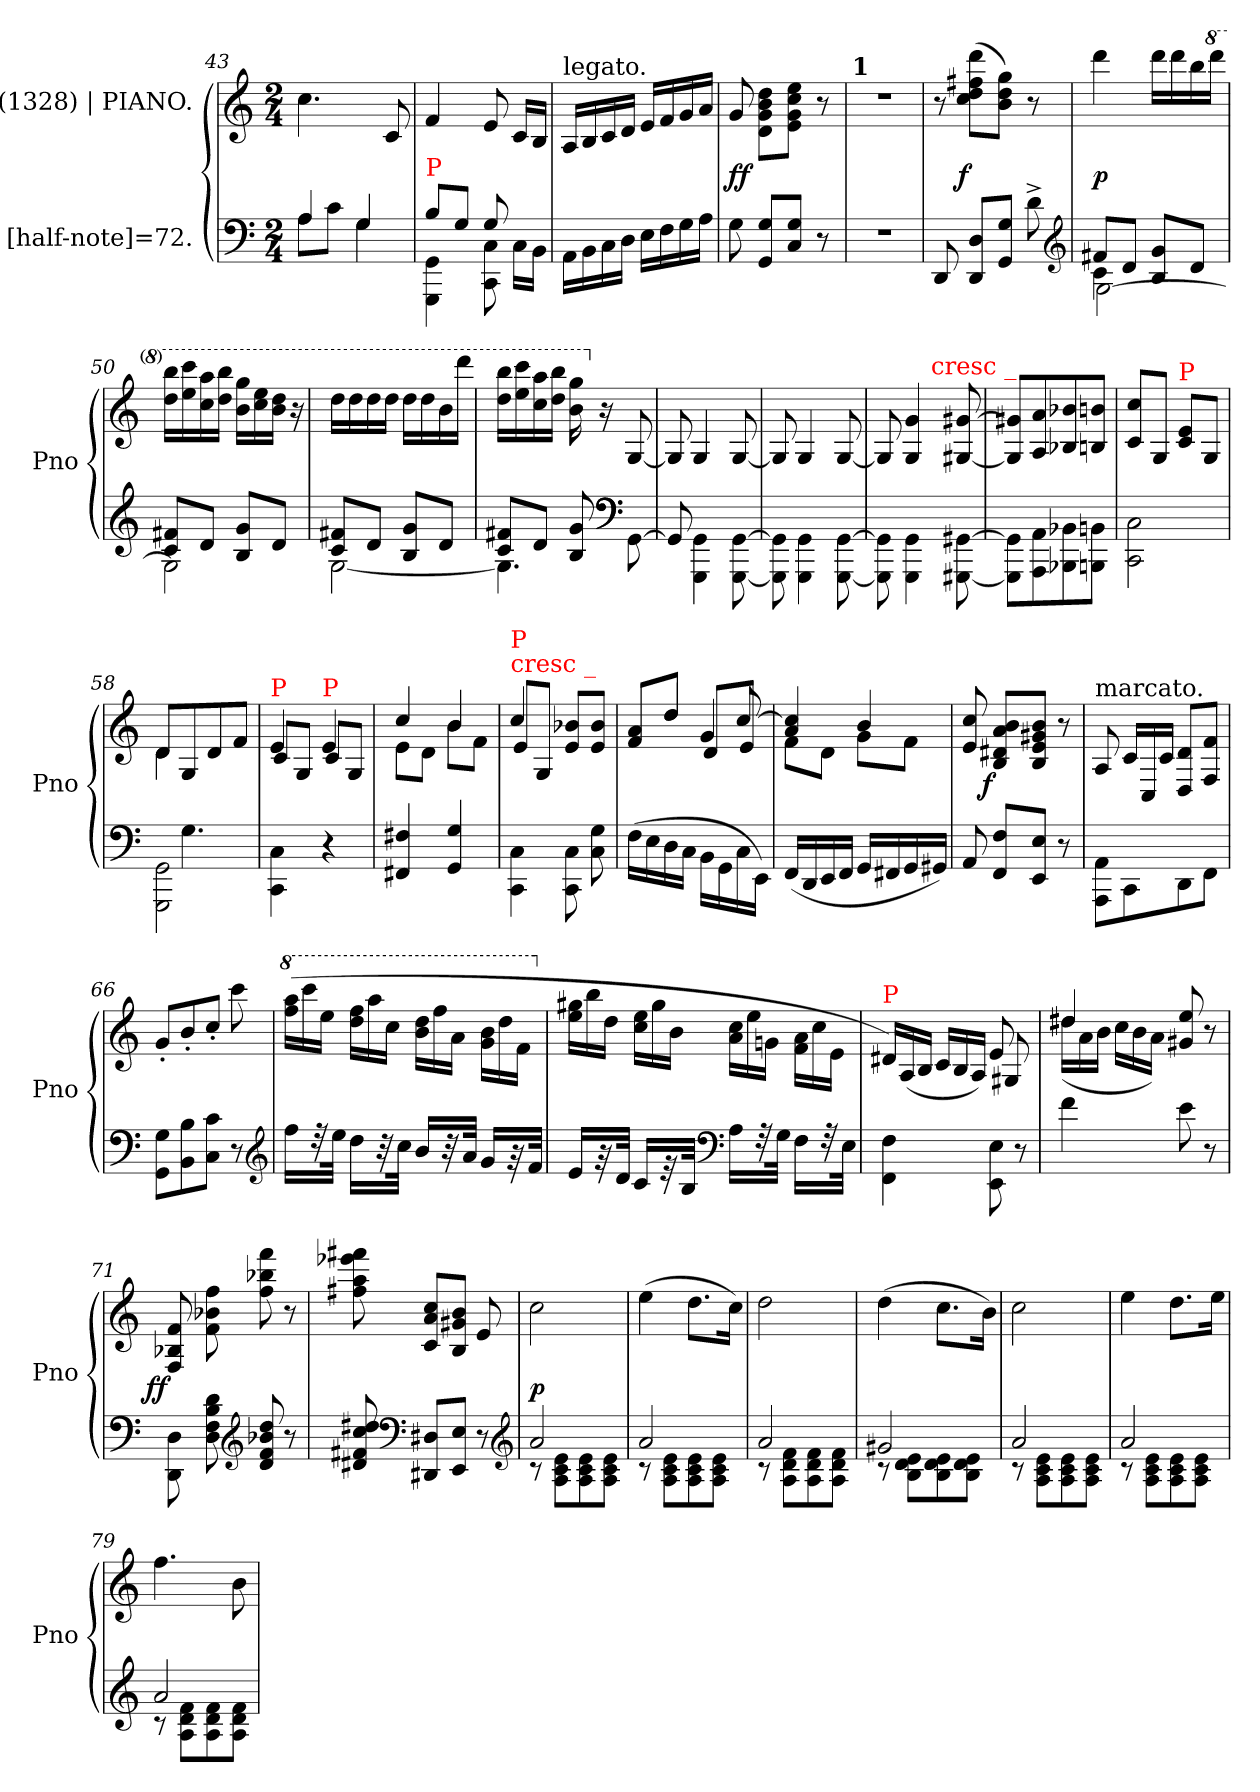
**kern	**kern	**dynam
*part2	*part1	*part1
*staff2	*staff1	*staff1
*I"[half-note]=72.	*I" (1328) | PIANO.	*
*	*I'Pno	*
*clefF4	*clefG2	*
*k[]	*k[]	*
*M2/4	*M2/4	*
=43	=43	=43
*^	*	*
4A/	8A\L	4.cc	.
.	8c\J	.	.
4G/	4G\	.	.
.	.	8c	.
=44	=44	=44	=44
!LO:TX:a:color=red:t=P	!	!	!
8B\L	4GG\ 4GGG\	4f	.
8G/J	.	.	.
8G	8C\ 8CC\	8e/	.
16CLL	8ryy	16c/LL	.
16BB\JJ	.	16B/JJ	.
*v	*v	*	*
=45	=45	=45
!	!LO:TX:a:t=legato.	!
16AA\LL	16A/LL	.
16BB\	16B/	.
16C\	16c/	.
16DJJ	16dJJ	.
16ELL	16eLL	.
16F	16f	.
16G	16g	.
16AJJ	16aJJ	.
=46	=46	=46
8G	8g	ff
8G 8GGL	8dd\ 8b\ 8g\ 8d\L	.
8G 8CJ	8ee 8cc 8g 8eJ	.
8r	8r	.
=47	=47	=47
!	!LO:TX:a:B:t=1	!
2rF	2rdd	.
=48	=48	=48
8DD	8r	.
!	!	!LO:DY:rj
8D 8DDL	(>8ddd 8ff#X 8dd 8ccL	f
8G 8GGJ	8gg 8dd 8bJ)	.
8d^	8r	.
*clefG2	*	*
=49	=49	=49
*^	*	*
*	*^	*	*
8f#XL	4c	[2G\	4ddd	p
8dJ	.	.	.	.
8g 8BL	4ryy	.	16dddLL	.
.	.	.	16ddd	.
8dJ	.	.	16bb	.
*	*	*	*8va	*
.	.	.	16ddddJJ	.
*	*v	*v	*	*
=50	=50	=50	=50
8f#X 8cL	2G]	16bbb 16dddLL	.
.	.	16cccc 16eee	.
8dJ	.	16aaa 16ccc	.
.	.	16bbb 16dddJJ	.
8g 8BL	.	16ggg 16bbLL	.
.	.	16eee 16ccc	.
8dJ	.	16ddd 16bbJJ	.
.	.	16r	.
=51	=51	=51	=51
8f#X 8cL	[2G	16dddLL	.
.	.	16ddd	.
8dJ	.	16ddd	.
.	.	16dddJJ	.
8g 8BL	.	16dddLL	.
.	.	16ddd	.
8dJ	.	16bb	.
.	.	16ddddJJ	.
=52	=52	=52	=52
8f#X 8cL	4.G]	16bbb 16dddLL	.
.	.	16cccc 16eee	.
8dJ	.	16aaa 16ccc	.
.	.	16bbb 16dddJJ	.
8g 8B	.	16ggg 16bb	.
*	*	*X8va	*
.	.	16r	.
*clefF4	*	*	*
[8GG\	8ryy	[8G/	.
*v	*v	*	*
=53	=53	=53
8GG]	8G/]	.
4GG\ 4GGG\	4G/	.
[8GG\ [8GGG\	[8G/	.
=54	=54	=54
8GG]\ 8GGG]\	8G/]	.
4GG\ 4GGG\	4G/	.
[8GG\ [8GGG\	[8G/	.
=55	=55	=55
*	*^	*
8GG]\ 8GGG]\	8G/]	4ryy	.
4GG\ 4GGG\	4g/ 4G/	.	.
!	!	!LO:TX:a:color=red:t=cresc _	!
.	.	4ryy	.
[8GG#X\ [8GGG#X\	[8g#X [8G#X	.	.
*	*v	*v	*
=56	=56	=56
8GG#]\ 8GGG#]\L	8g#X]/ 8G#]/L	.
8AA\ 8AAA\	8a/ 8A/	.
8BB-X 8BBB-X	8b-X 8B-X	.
8BBn\ 8BBBn\J	8bn/ 8Bn/J	.
=57	=57	=57
2C\ 2CC\	8cc/ 8c/L	.
.	8G/J	.
!	!LO:TX:a:color=red:t=P	!
.	8e\ 8c\L	.
.	8G/J	.
=58	=58	=58
*^	*^	*
2GG\ 2GGG\	8ryy	8dL	4d\	.
.	4.G\	8G/	.	.
.	.	8d	4ryy	.
.	.	8fJ	.	.
*v	*v	*	*	*
=59	=59	=59	=59
!	!LO:TX:a:color=red:t=P	!	!
4C\ 4CC\	4e	8c\L	.
.	.	8G/J	.
!	!LO:TX:a:color=red:t=P	!	!
4r	4e	8c\L	.
.	.	8G/J	.
=60	=60	=60	=60
4F#X 4FF#X	4cc	8eL	.
.	.	8dJ	.
4G 4GG	4b	8bL	.
.	.	8fJ	.
=61	=61	=61	=61
!	!LO:TX:a:color=red:t=cresc _	!	!
!	!LO:TX:a:color=red:t=P	!	!
4C\ 4CC\	4cc	8e\L	.
.	.	8G/J	.
8C\ 8CC\	8b-X 8eL	4ryy	.
8G 8C	8b- 8eJ	.	.
=62	=62	=62	=62
*	*	*^	*
(>16FLL	8ryy	4ryy	8a 8fL	.
16E	.	.	.	.
16D	4dd/	.	8ddJ	.
16CJJ	.	.	.	.
16BB\LL	.	4g/	8dL	.
16GG	.	.	.	.
16C	[8cc/	.	8eJ	.
16EEJJ)	.	.	.	.
*	*	*v	*v	*
=63	=63	=63	=63
(<16FFLL	4cc] 4a	8fL	.
16DD	.	.	.
16EE	.	8dJ	.
16FFJJ	.	.	.
16GGLL	4b	8gL	.
16FF#X	.	.	.
16GG	.	8fJ	.
16GG#XJJ)	.	.	.
*	*v	*v	*
=64	=64	=64
8AA	8cc 8e	.
!	!	!LO:DY:rj
8F 8FFL	8b 8a 8d#X 8BL	f
8E 8EEJ	8b 8g#X 8e 8BJ	.
8r	8r	.
=65	=65	=65
!	!LO:TX:a:t=marcato.	!
8AA\ 8AAA\L	8A/	.
*	*Xtuplet	*
8CC	24cLL	.
.	24C/	.
.	24cJJ	.
8DD\	8d/ 8D/L	.
8FF\J	8f/ 8F/J	.
=66	=66	=66
8G 8GGL	8g'>/L	.
8B 8BB	8b'>	.
8c 8CJ	8cc'>J	.
8r	8ccc	.
*clefG2	*	*
=67	=67	=67
*	*8va	*
16ffLL	(>24aaa 24fffLL	.
.	24cccc	.
32rdd	.	.
.	24eeeJJ	.
32eeJJk	.	.
16ddLL	24fff 24dddLL	.
.	24aaa	.
32r	.	.
.	24cccJJ	.
32ccJJk	.	.
16bLL	24ddd 24bbLL	.
.	24fff	.
32r	.	.
.	24aaJJ	.
32aJJk	.	.
16gLL	24bb\ 24gg\LL	.
.	24ddd	.
32r	.	.
.	24ffJJ	.
32fJJk	.	.
=68	=68	=68
*	*X8va	*
16eLL	24gg#X 24eeLL	.
.	24bb	.
32rg	.	.
.	24ddJJ	.
32dJJk	.	.
16cLL	24ee 24ccLL	.
.	24gg#	.
32re	.	.
.	24bJJ	.
32BJJk	.	.
*clefF4	*	*
16ALL	24cc 24aLL	.
.	24ee	.
32rF	.	.
.	24gnJJ	.
32GJJk	.	.
16FLL	24a\ 24f\LL	.
.	24cc	.
32rF	.	.
.	24eJJ	.
32EJJk	.	.
=69	=69	=69
*	*^	*
!	!LO:TX:a:color=red:t=P	!	!
4F\ 4FF\	4ryy	24d#X\LL)	.
.	.	(>24A/	.
.	.	24B/JJ	.
.	.	24c/LL	.
.	.	24B/	.
.	.	24A/JJ)	.
8E\ 8EE\	8e	8G#X/	.
8r	8ryy	8ryy	.
=70	=70	=70	=70
4f	4dd#X	(>24dd#XLL	.
.	.	24a	.
.	.	24bJJ	.
.	.	24ccLL	.
.	.	24b	.
.	.	24aJJ)	.
8e	8ee/ 8g#X/	4ryy	.
8r	8r	.	.
*	*v	*v	*
=71	=71	=71
!	!	!LO:DY:rj
8D\ 8DD\	8f/ 8B-X/ 8F/	ff
8d 8B 8F 8D	8ff 8b-X 8f	.
*clefG2	*	*
8dd 8b-X 8f 8d	8fff 8bb-X 8ff	.
8r	8r	.
=72	=72	=72
8dd#X 8cc 8f#X 8d#X	8fff#X 8eee-X 8aa 8ff#X	.
*clefF4	*	*
8D#X 8DD#L	8cc 8a 8cL	.
8E 8EEJ	8b 8g#X 8BJ	.
8r	8e	.
*clefG2	*	*
=73	=73	=73
*^	*	*
2a	8rc	2cc	p
.	8e 8c 8AL	.	.
.	8e 8c 8A	.	.
.	8e 8c 8AJ	.	.
=74	=74	=74	=74
2a	8rc	(>4ee	.
.	8e 8c 8AL	.	.
.	8e 8c 8A	8.ddL	.
.	8e 8c 8AJ	.	.
.	.	16ccJk)	.
=75	=75	=75	=75
2a	8rc	2dd	.
.	8f 8d 8AL	.	.
.	8f 8d 8A	.	.
.	8f 8d 8AJ	.	.
=76	=76	=76	=76
2g#X	8rc	(>4dd	.
.	8e 8d 8BL	.	.
.	8e 8d 8B	8.ccL	.
.	8e 8d 8BJ	.	.
.	.	16bJk)	.
=77	=77	=77	=77
2a	8rc	2cc	.
.	8e 8c 8AL	.	.
.	8e 8c 8A	.	.
.	8e 8c 8AJ	.	.
=78	=78	=78	=78
2a	8rc	4ee	.
.	8e 8c 8AL	.	.
.	8e 8c 8A	8.ddL	.
.	8e 8c 8AJ	.	.
.	.	16eeJk	.
=79	=79	=79	=79
2a	8rc	4.ff	.
.	8f 8d 8AL	.	.
.	8f 8d 8A	.	.
.	8f 8d 8AJ	8b	.
*v	*v	*	*
=	=	=
*-	*-	*-
